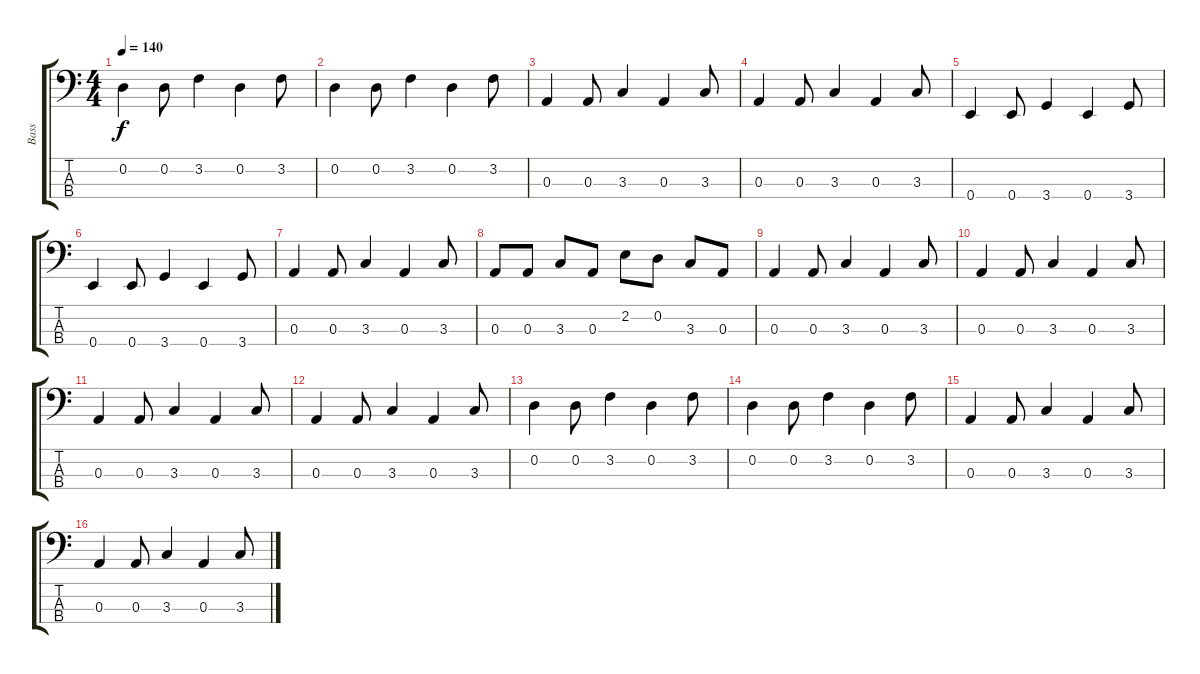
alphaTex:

\track ("Bass" "Bass") {instrument electricbasspick}
\staff {score tabs}
\tuning (G2 D2 A1 E1) {hide}
\ts (4 4)
\tempo 140
\clef f4
\ks c
0.2.4{dy f} 0.2.8 3.2.4 0.2.4 3.2.8 |
0.2.4 0.2.8 3.2.4 0.2.4 3.2.8 |
0.3.4 0.3.8 3.3.4 0.3.4 3.3.8 |
0.3.4 0.3.8 3.3.4 0.3.4 3.3.8 |
0.4.4 0.4.8 3.4.4 0.4.4 3.4.8 |
0.4.4 0.4.8 3.4.4 0.4.4 3.4.8 |
0.3.4 0.3.8 3.3.4 0.3.4 3.3.8 |
0.3.8 0.3.8 3.3.8 0.3.8 2.2.8 0.2.8 3.3.8 0.3.8 |
0.3.4 0.3.8 3.3.4 0.3.4 3.3.8 |
0.3.4 0.3.8 3.3.4 0.3.4 3.3.8 |
0.3.4 0.3.8 3.3.4 0.3.4 3.3.8 |
0.3.4 0.3.8 3.3.4 0.3.4 3.3.8 |
0.2.4 0.2.8 3.2.4 0.2.4 3.2.8 |
0.2.4 0.2.8 3.2.4 0.2.4 3.2.8 |
0.3.4 0.3.8 3.3.4 0.3.4 3.3.8 |
0.3.4 0.3.8 3.3.4 0.3.4 3.3.8
